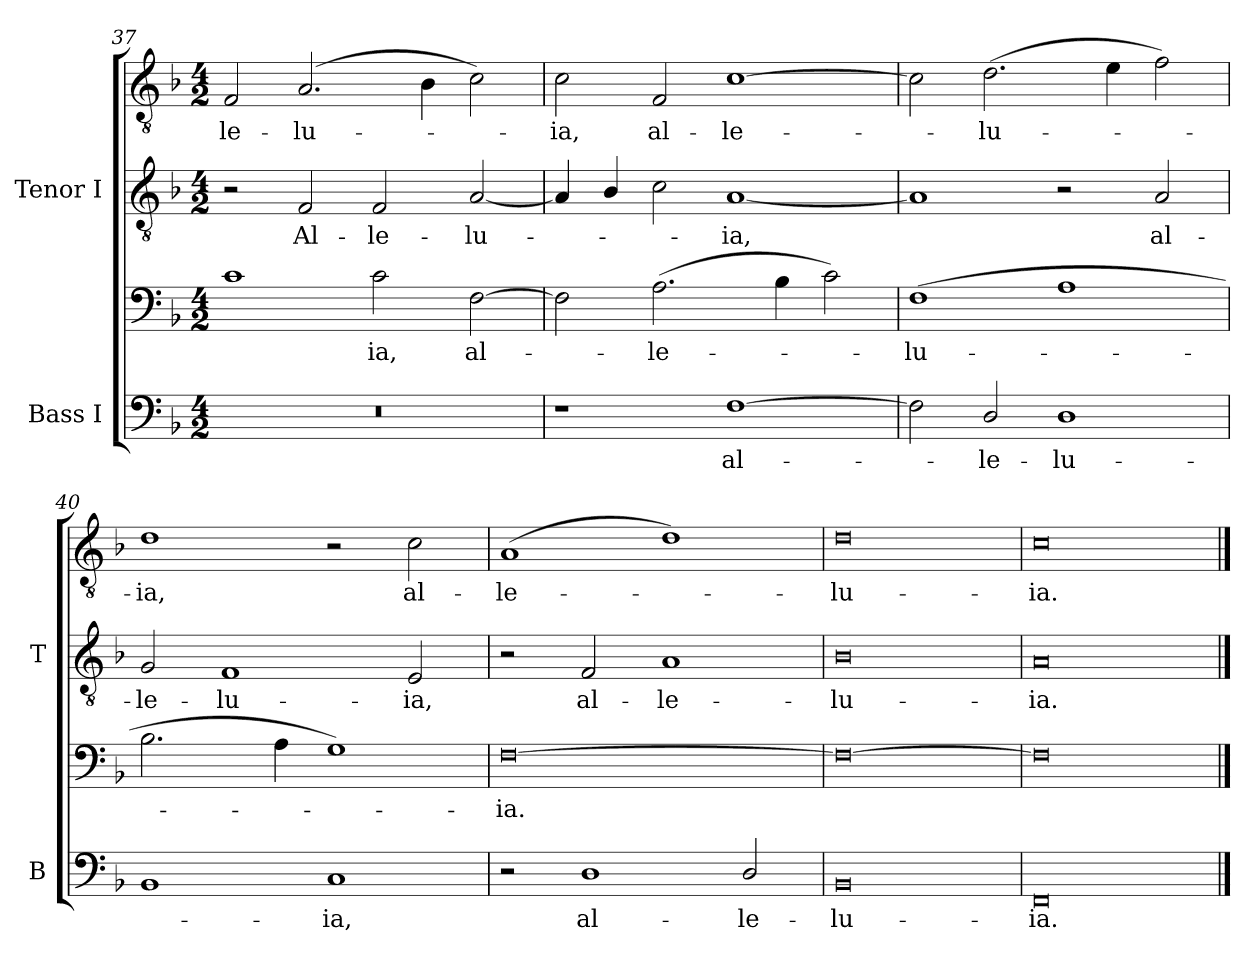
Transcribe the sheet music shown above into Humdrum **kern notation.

**kern	**text	**kern	**text	**kern	**text	**kern	**text
*part2	*part2	*part2	*part2	*part1	*part1	*part1	*part1
*staff4	*staff4	*staff3	*staff3	*staff2	*staff2	*staff1	*staff1
*I"Bass I	*	*	*	*I"Tenor I	*	*	*
*I'B	*	*	*	*I'T	*	*	*
*clefF4	*	*clefF4	*	*clefGv2	*	*clefGv2	*
*k[b-]	*	*k[b-]	*	*k[b-]	*	*k[b-]	*
*F:	*	*F:	*	*F:	*	*F:	*
*M4/2	*	*M4/2	*	*M4/2	*	*M4/2	*
=37	=37	=37	=37	=37	=37	=37	=37
!	!	!	!	!	!	!	!LO:LY:b
0r	.	1c	.	2r	.	2F	le-
!	!	!	!	!	!LO:LY:b	!	!LO:LY:b
.	.	.	.	2F	Al-	(>2.A	-lu-
!	!	!	!LO:LY:b	!	!LO:LY:b	!	!
.	.	2c	ia,	2F	-le-	.	.
.	.	.	.	.	.	4B-	.
!	!	!	!LO:LY:b	!	!LO:LY:b	!	!
.	.	[2F	al-	[2A	-lu-	2c)	.
=38	=38	=38	=38	=38	=38	=38	=38
!	!	!	!	!	!	!	!LO:LY:b
1r	.	2F]	.	4A]	.	2c	ia,
.	.	.	.	4B-/	.	.	.
!	!	!	!LO:LY:b	!	!	!	!LO:LY:b
.	.	(>2.A	le-	2c	.	2F	al-
!	!LO:LY:b	!	!	!	!LO:LY:b	!	!LO:LY:b
[1F	al-	.	.	[1A	ia,	[1c	-le-
.	.	4B-	.	.	.	.	.
.	.	2c)	.	.	.	.	.
=39	=39	=39	=39	=39	=39	=39	=39
!	!	!	!LO:LY:b	!	!	!	!
2F]	.	(>1F	lu-	1A]	.	2c]	.
!	!LO:LY:b	!	!	!	!	!	!LO:LY:b
2D/	le-	.	.	.	.	(>2.d	lu-
!	!LO:LY:b	!	!	!	!	!	!
1D	-lu-	1A	.	2r	.	.	.
.	.	.	.	.	.	4e	.
!	!	!	!	!	!LO:LY:b	!	!
.	.	.	.	2A	al-	2f)	.
=40	=40	=40	=40	=40	=40	=40	=40
!	!	!	!	!	!LO:LY:b	!	!LO:LY:b
1BB-	.	2.B-	.	2G	-le-	1d	-ia,
!	!	!	!	!	!LO:LY:b	!	!
.	.	.	.	1F	-lu-	.	.
.	.	4A	.	.	.	.	.
!	!LO:LY:b	!	!	!	!	!	!
1C	ia,	1G)	.	.	.	2r	.
!	!	!	!	!	!LO:LY:b	!	!LO:LY:b
.	.	.	.	2E	-ia,	2c	al-
=41	=41	=41	=41	=41	=41	=41	=41
!	!	!	!LO:LY:b	!	!	!	!LO:LY:b
2r	.	[0F	ia.	2r	.	(<1A	le-
!	!LO:LY:b	!	!	!	!LO:LY:b	!	!
1D	al-	.	.	2F	al-	.	.
!	!	!	!	!	!LO:LY:b	!	!
.	.	.	.	1A	-le-	1d)	.
!	!LO:LY:b	!	!	!	!	!	!
2D/	-le-	.	.	.	.	.	.
=42	=42	=42	=42	=42	=42	=42	=42
!	!LO:LY:b	!	!	!	!LO:LY:b	!	!LO:LY:b
0BB-	-lu-	0F_	.	0B-	-lu-	0d	-lu-
=43	=43	=43	=43	=43	=43	=43	=43
!	!LO:LY:b	!	!	!	!LO:LY:b	!	!LO:LY:b
0FF	-ia.	0F]	.	0A	ia.	0c	-ia.
==	==	==	==	==	==	==	==
*-	*-	*-	*-	*-	*-	*-	*-
